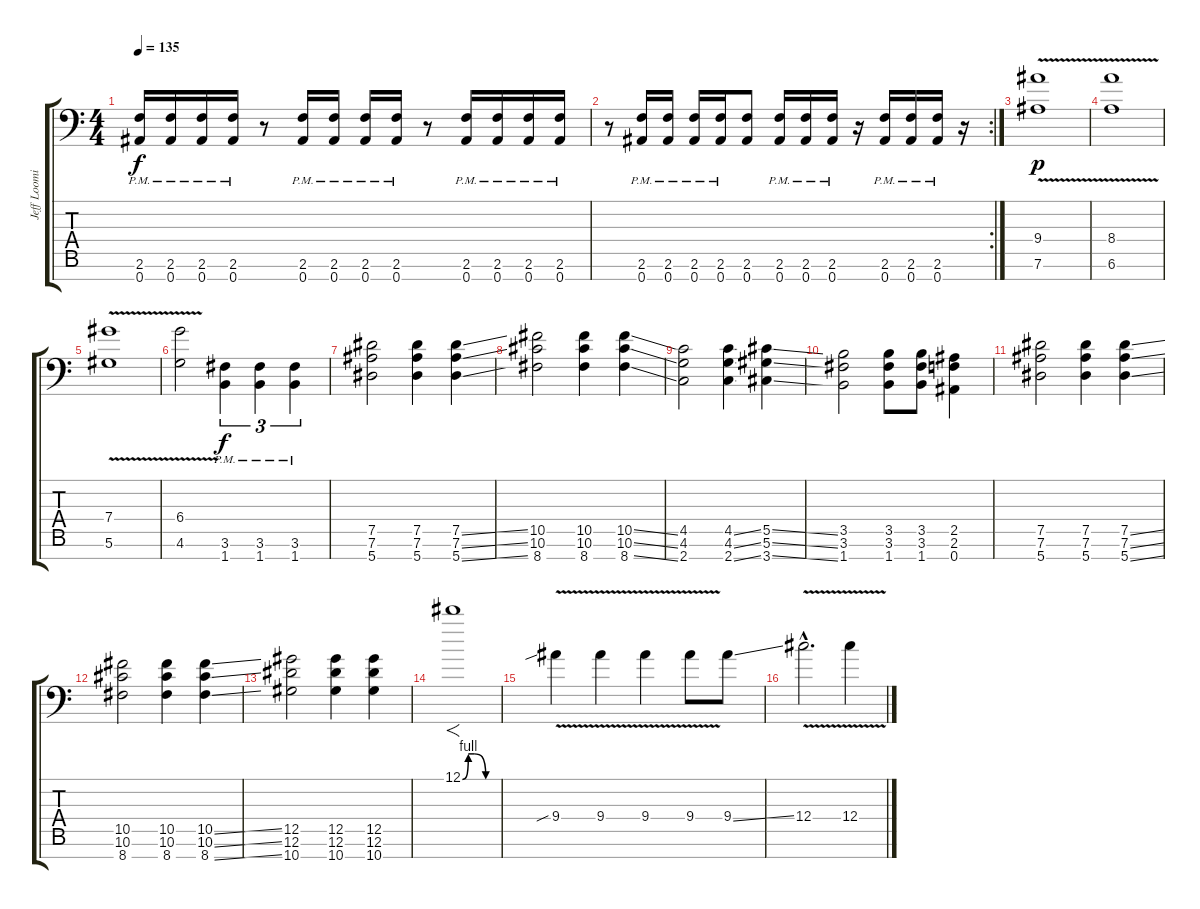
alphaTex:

\track ("Jeff Loomis Lead" "Jeff Loomi") {instrument distortionguitar}
\staff {score tabs}
\tuning (Eb4 Bb3 Gb3 Db3 Ab2 Eb2 Bb1) {hide}
\ts (4 4)
\tempo 135
\clef f4
\ks c
(2.6{pm} 0.7{pm}).16{dy f} (2.6{pm} 0.7{pm}).16 (2.6{pm} 0.7{pm}).16 (2.6{pm} 0.7{pm}).16 r.8 (2.6{pm} 0.7{pm}).16 (2.6{pm} 0.7{pm}).16 (2.6{pm} 0.7{pm}).16 (2.6{pm} 0.7{pm}).16 r.8 (2.6{pm} 0.7{pm}).16 (2.6{pm} 0.7{pm}).16 (2.6{pm} 0.7{pm}).16 (2.6{pm} 0.7{pm}).16 |
\rc 2
r.8 (2.6{pm} 0.7{pm}).16 (2.6{pm} 0.7{pm}).16 (2.6{pm} 0.7{pm}).16 (2.6{pm} 0.7{pm}).16 (2.6 0.7).8 (2.6{pm} 0.7{pm}).16 (2.6{pm} 0.7{pm}).16 (2.6{pm} 0.7{pm}).16 r.16 (2.6{pm} 0.7).16 (2.6{pm} 0.7{pm}).16 (2.6{pm} 0.7{pm}).16 r.16 |
(9.4{v} 7.6{v}).1{dy p} |
(8.4{v} 6.6{v}).1 |
(7.4{v} 5.6{v}).1 |
(6.4{v} 4.6{v}).2 (3.6{pm} 1.7{pm}).4{tu (3 2) dy f} (3.6{pm} 1.7{pm}).4{tu (3 2)} (3.6{pm} 1.7{pm}).4{tu (3 2)} |
(7.5 7.6 5.7).2 (7.5 7.6 5.7).4 (7.5{ss} 7.6{ss} 5.7{ss}).4 |
(10.5 10.6 8.7).2 (10.5 10.6 8.7).4 (10.5{ss} 10.6{ss} 8.7{ss}).4 |
(4.5 4.6 2.7).2 (4.5{ss} 4.6{ss} 2.7{ss}).4 (5.5{ss} 5.6{ss} 3.7{ss}).4 |
(3.5 3.6 1.7).2 (3.5 3.6 1.7).8 (3.5 3.6 1.7).8 (2.5 2.6 0.7).4 |
(7.5 7.6 5.7).2 (7.5 7.6 5.7).4 (7.5{ss} 7.6{ss} 5.7{ss}).4 |
(10.5 10.6 8.7).2 (10.5 10.6 8.7).4 (10.5{ss} 10.6{ss} 8.7{ss}).4 |
(12.5 12.6 10.7).2 (12.5 12.6 10.7).4 (12.5 12.6 10.7).4 |
12.1{be (custom 0 0 10 4 20 4 40 0 60 0)}.1{f} |
9.4{v sib}.4 9.4{v}.4 9.4{v}.4 9.4{v}.8 9.4{ss}.8 |
12.4{v hac}.2{d} 12.4{v}.4
